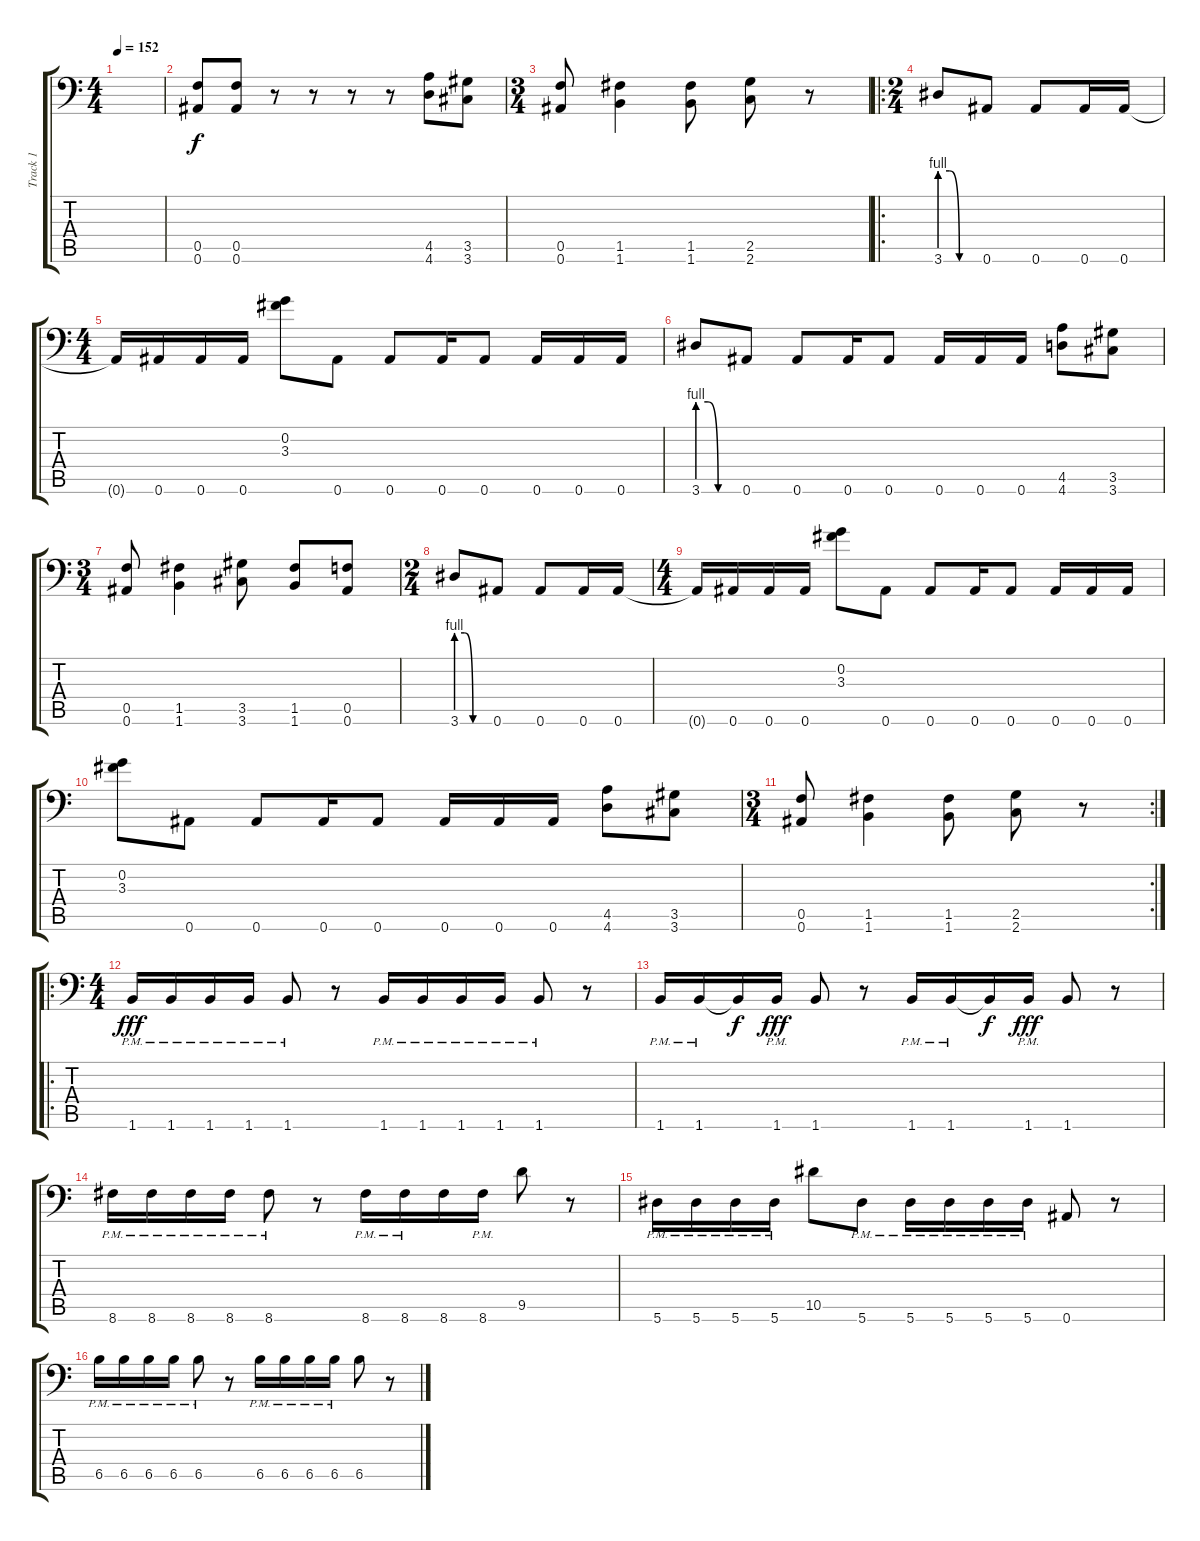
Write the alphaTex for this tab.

\track ("Track 1" "Track 1") {instrument distortionguitar}
\staff {score tabs}
\tuning (C4 G3 Eb3 Bb2 F2 Bb1) {hide}
\ts (4 4)
\tempo 152
\clef f4
\ks c
|
(0.5 0.6).8 (0.5 0.6).8 r.8 r.8 r.8 r.8 (4.5 4.6).8 (3.5 3.6).8 |
\ts (3 4)
(0.5 0.6).8 (1.5 1.6).4 (1.5 1.6).8 (2.5 2.6).8 r.8 |
\ro
\ts (2 4)
3.6{be (custom 0 4 15 4 30 0 60 0)}.8 0.6.8 0.6.8 0.6.16 0.6.16 |
\ts (4 4)
0.6{t}.16 0.6.16 0.6.16 0.6.16 (0.2 3.3).8 0.6.8 0.6.8 0.6.16 0.6.8 0.6.16 0.6.16 0.6.16 |
3.6{be (custom 0 4 15 4 30 0 60 0)}.8 0.6.8 0.6.8 0.6.16 0.6.8 0.6.16 0.6.16 0.6.16 (4.5 4.6).8 (3.5 3.6).8 |
\ts (3 4)
(0.5 0.6).8 (1.5 1.6).4 (3.5 3.6).8 (1.5 1.6).8 (0.5 0.6).8 |
\ts (2 4)
3.6{be (custom 0 4 15 4 30 0 60 0)}.8 0.6.8 0.6.8 0.6.16 0.6.16 |
\ts (4 4)
0.6{t}.16 0.6.16 0.6.16 0.6.16 (0.2 3.3).8 0.6.8 0.6.8 0.6.16 0.6.8 0.6.16 0.6.16 0.6.16 |
(0.2 3.3).8 0.6.8 0.6.8 0.6.16 0.6.8 0.6.16 0.6.16 0.6.16 (4.5 4.6).8 (3.5 3.6).8 |
\rc 2
\ts (3 4)
(0.5 0.6).8 (1.5 1.6).4 (1.5 1.6).8 (2.5 2.6).8 r.8 |
\ro
\ts (4 4)
1.6{pm}.16{dy fff} 1.6{pm}.16 1.6{pm}.16 1.6{pm}.16 1.6{pm}.8 r.8 1.6{pm}.16 1.6{pm}.16 1.6{pm}.16 1.6{pm}.16 1.6{pm}.8 r.8 |
1.6{pm}.16 1.6{pm}.16 1.6{t}.16{dy f} 1.6{pm}.16{dy fff} 1.6.8 r.8 1.6{pm}.16 1.6{pm}.16 1.6{t}.16{dy f} 1.6{pm}.16{dy fff} 1.6.8 r.8 |
8.6{pm}.16 8.6{pm}.16 8.6{pm}.16 8.6{pm}.16 8.6{pm}.8 r.8 8.6{pm}.16 8.6{pm}.16 8.6.16 8.6{pm}.16 9.5.8 r.8 |
5.6{pm}.16 5.6{pm}.16 5.6{pm}.16 5.6{pm}.16 10.5.8 5.6{pm}.8 5.6{pm}.16 5.6{pm}.16 5.6{pm}.16 5.6{pm}.16 0.6.8 r.8 |
6.5{pm}.16 6.5{pm}.16 6.5{pm}.16 6.5{pm}.16 6.5{pm}.8 r.8 6.5{pm}.16 6.5{pm}.16 6.5{pm}.16 6.5{pm}.16 6.5.8 r.8
